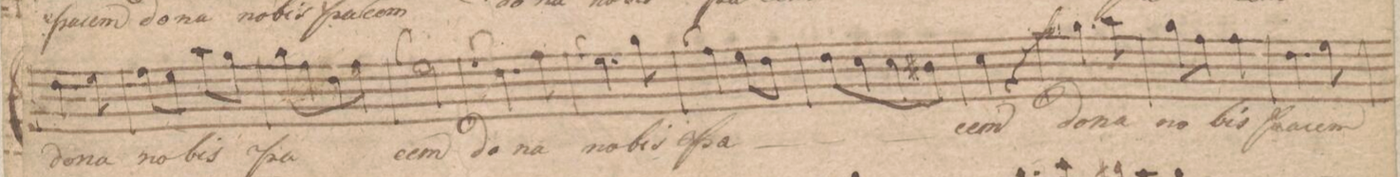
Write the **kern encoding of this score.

**kern	**text	**dynam
*I"Canto.	*	*
*clefC1	*	*
*k[f#c#]	*	*
*M2/4	*	*
4.b\	do-	.
8cc#\	-na	.
=42	=42	=42
8dd\L	no-	.
8cc#\J	.	.
8ff#\L	-bis	.
8ee\J	.	.
=43	=43	=43
8ff#\L	pa-	.
8dd\	.	.
8b\	.	.
8dd\J	.	.
=44	=44	=44
8qqdd/	.	.
2cc#\	-cem	.
=45	=45	=45
8qqcc#/	.	.
4.b\	do-	.
8dd\	-na	.
=46	=46	=46
8qqdd/	.	.
4.cc#\	no-	.
8ee\	-bis	.
=47	=47	=47
8qqee/	.	.
4dd\	pa-	.
8cc#\L	.	.
8b\J	.	.
=48	=48	=48
8b\L	.	.
8a\	.	.
8a\	.	.
8g#X\J	.	.
=49	=49	=49
4a\	-cem	.
4r	.	.
=50	=50	=50
4.ee\	do-	f
8ff#\	-na	.
=51	=51	=51
8ee\L	no-	.
8dd\J	.	.
4dd\	-bis	.
=52	=52	=52
4.b\	pa-	.
8cc#\	-cem	.
=53	=53	=53
*-	*-	*-
